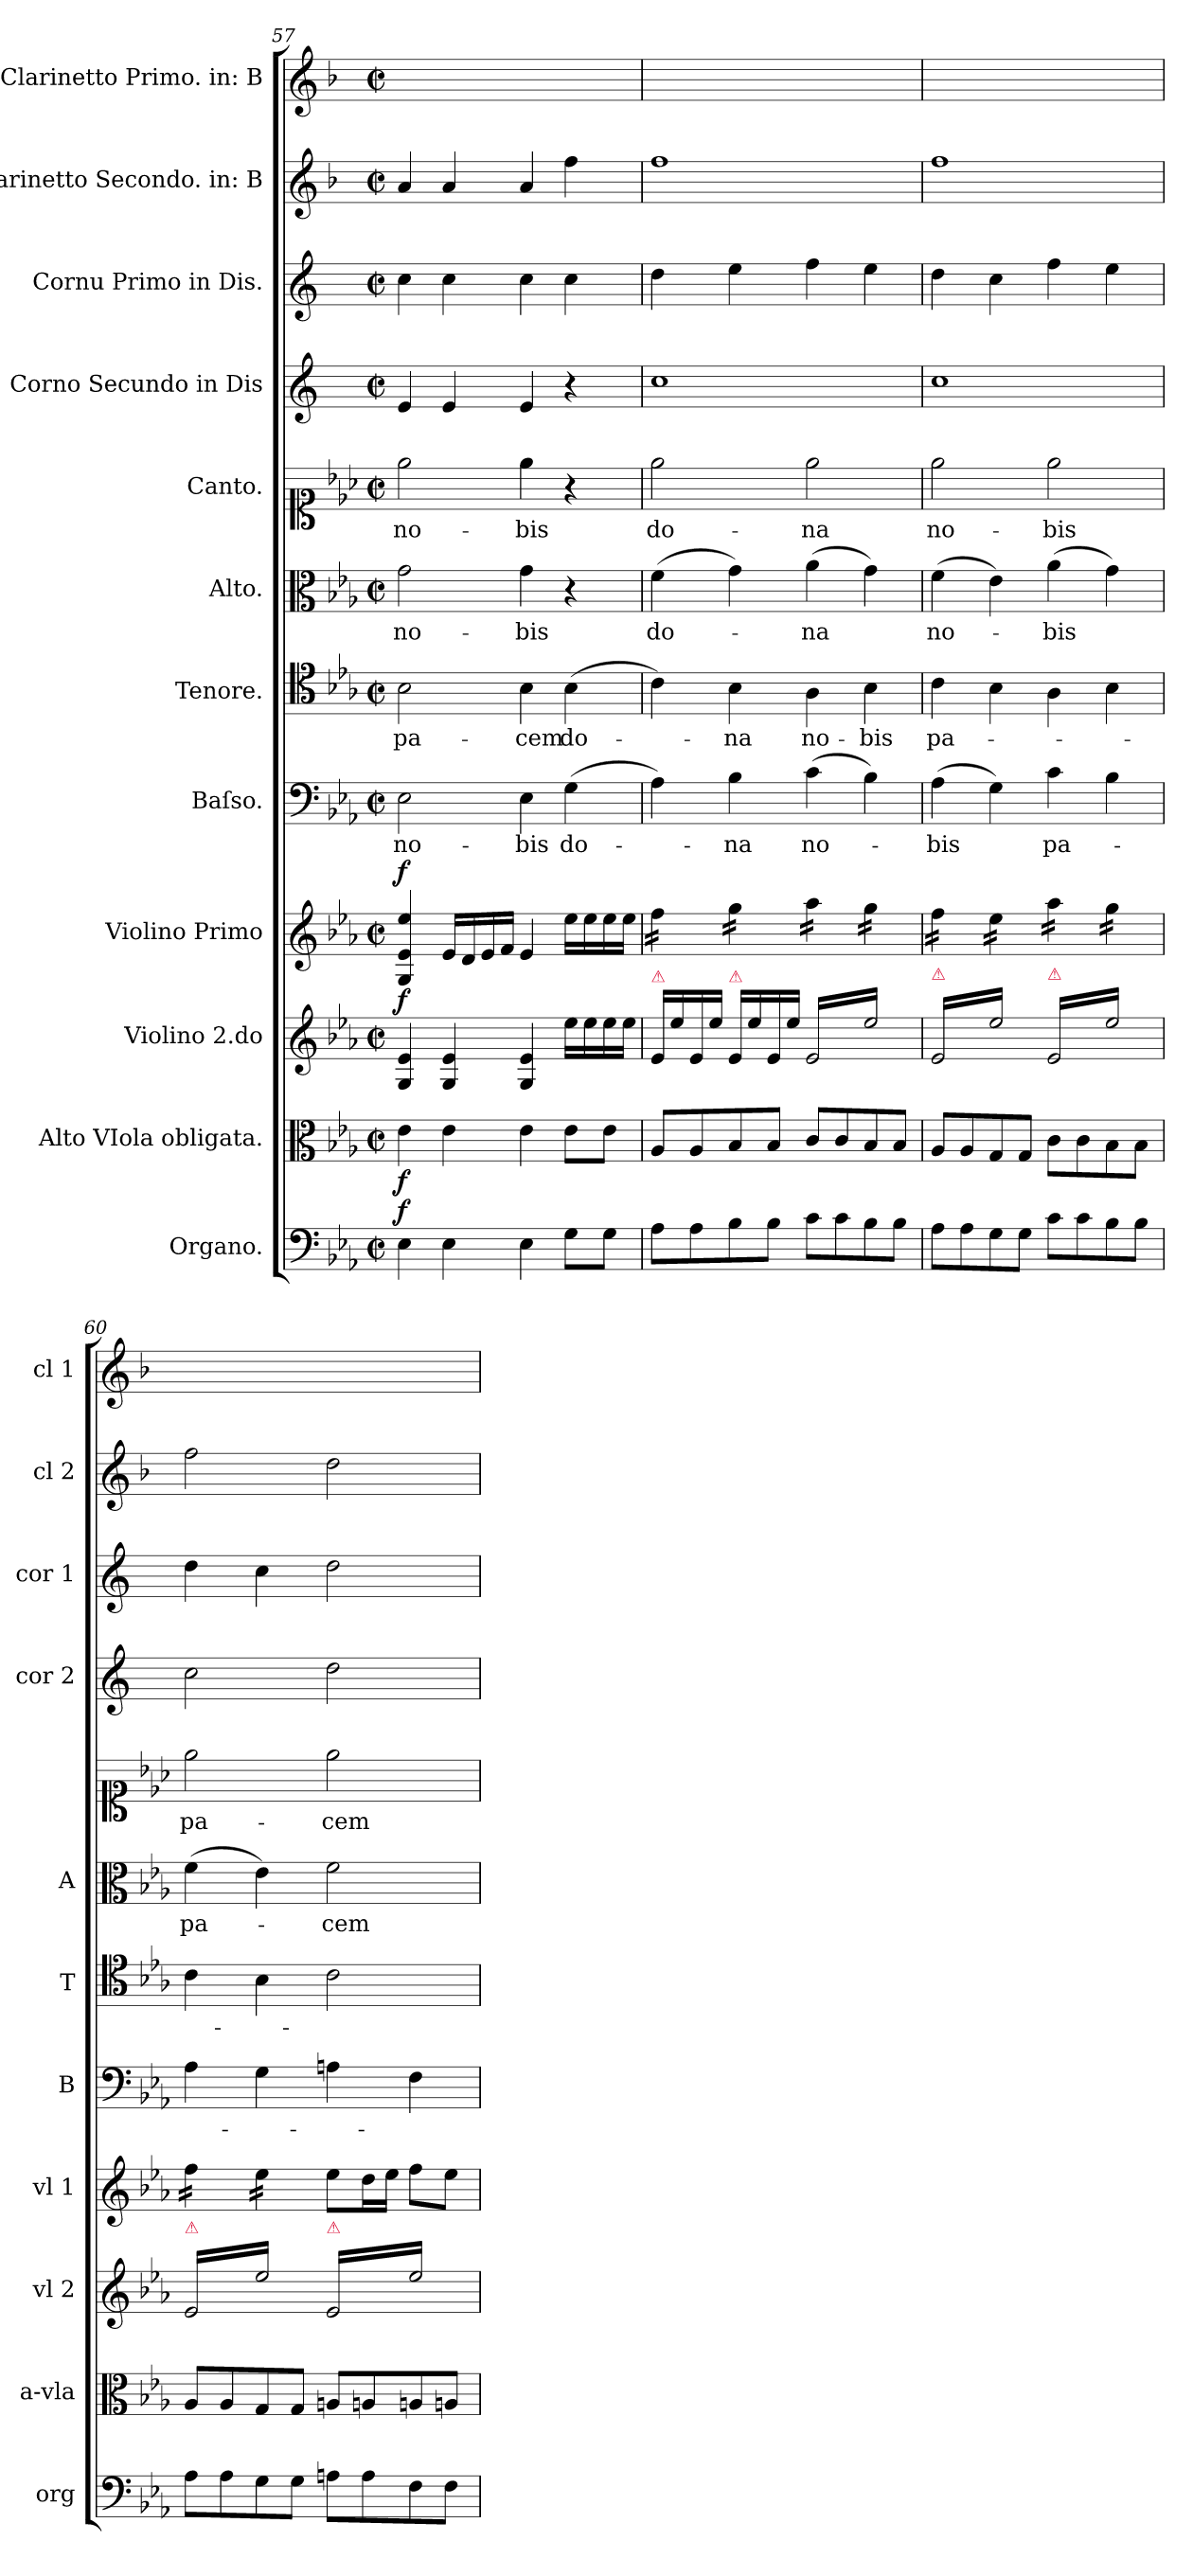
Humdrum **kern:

**kern	**dynam	**kern	**dynam	**kern	**dynam	**kern	**dynam	**kern	**text	**kern	**text	**kern	**text	**kern	**text	**kern	**kern	**kern	**kern
*part12	*part12	*part11	*part11	*part10	*part10	*part9	*part9	*part8	*part8	*part7	*part7	*part6	*part6	*part5	*part5	*part4	*part3	*part2	*part1
*staff12	*staff12	*staff11	*staff11	*staff10	*staff10	*staff9	*staff9	*staff8	*staff8	*staff7	*staff7	*staff6	*staff6	*staff5	*staff5	*staff4	*staff3	*staff2	*staff1
*I"Organo.	*	*I"Alto VIola obligata.	*	*I"Violino 2.do	*	*I"Violino Primo	*	*I"Baſso.	*	*I"Tenore.	*	*I"Alto.	*	*I"Canto.	*	*I"Corno Secundo in Dis	*I"Cornu Primo in Dis.	*I"Clarinetto Secondo. in: B	*I"Clarinetto Primo. in: B
*I'org	*	*I'a-vla	*	*I'vl 2	*	*I'vl 1	*	*I'B	*	*I'T	*	*I'A	*	*	*	*I'cor 2	*I'cor 1	*I'cl 2	*I'cl 1
*clefF4	*	*clefC3	*	*clefG2	*	*clefG2	*	*clefF4	*	*clefC4	*	*clefC3	*	*clefC1	*	*clefG2	*clefG2	*clefG2	*clefG2
*	*	*	*	*	*	*	*	*	*	*	*	*	*	*	*	*ITrd5c9	*ITrd5c9	*ITrd1c2	*ITrd1c2
*k[b-e-a-]	*	*k[b-e-a-]	*	*k[b-e-a-]	*	*k[b-e-a-]	*	*k[b-e-a-]	*	*k[b-e-a-]	*	*k[b-e-a-]	*	*k[b-e-a-]	*	*k[b-e-a-]	*k[b-e-a-]	*k[b-e-a-]	*k[b-e-a-]
*E-:	*	*E-:	*	*E-:	*	*E-:	*	*E-:	*	*E-:	*	*E-:	*	*E-:	*	*E-:	*E-:	*E-:	*E-:
*M2/2	*	*M2/2	*	*M2/2	*	*M2/2	*	*M2/2	*	*M2/2	*	*M2/2	*	*M2/2	*	*M2/2	*M2/2	*M2/2	*M2/2
*met(c|)	*	*met(c|)	*	*met(c|)	*	*met(c|)	*	*met(c|)	*	*met(c|)	*	*met(c|)	*	*met(c|)	*	*met(c|)	*met(c|)	*met(c|)	*met(c|)
=57	=57	=57	=57	=57	=57	=57	=57	=57	=57	=57	=57	=57	=57	=57	=57	=57	=57	=57	=57
!	!LO:DY:a	!	!	!	!LO:DY:a	!	!LO:DY:a	!	!	!	!	!	!	!	!	!	!	!	!
4E-\	f	4e-\	f	4G/ 4e-/	f	4G/ 4e-/ 4ee-/	f	2E-\	no-	2B-\	pa-	2g\	no-	2ee-\	no-	4G/	4e-\	4g/	1ryy
4E-\	.	4e-\	.	4G/ 4e-/	.	16e-/LL	.	.	.	.	.	.	.	.	.	4G/	4e-\	4g/	.
.	.	.	.	.	.	16d/	.	.	.	.	.	.	.	.	.	.	.	.	.
.	.	.	.	.	.	16e-/	.	.	.	.	.	.	.	.	.	.	.	.	.
.	.	.	.	.	.	16f/JJ	.	.	.	.	.	.	.	.	.	.	.	.	.
4E-\	.	4e-\	.	4G/ 4e-/	.	4e-/	.	4E-\	-bis	4B-\	-cem	4g\	-bis	4ee-\	-bis	4G/	4e-\	4g/	.
8G\L	.	8e-\L	.	16ee-\LL	.	16ee-\LL	.	(4G\	do-	(4B-\	do-	4r	.	4r	.	4r	4e-\	4ee-\	.
.	.	.	.	16ee-\	.	16ee-\	.	.	.	.	.	.	.	.	.	.	.	.	.
8G\J	.	8e-\J	.	16ee-\	.	16ee-\	.	.	.	.	.	.	.	.	.	.	.	.	.
.	.	.	.	16ee-\JJ	.	16ee-\JJ	.	.	.	.	.	.	.	.	.	.	.	.	.
=58	=58	=58	=58	=58	=58	=58	=58	=58	=58	=58	=58	=58	=58	=58	=58	=58	=58	=58	=58
!	!	!	!	!LO:TX:a:color=crimson:t=⚠	!	!	!	!	!	!	!	!	!	!	!	!	!	!	!
*	*	*	*	*	*	*tremolo	*	*	*	*	*	*	*	*	*	*	*	*	*
8A-\L	.	8A-/L	.	16e-/LL	.	16ff\LL	.	4A-\)	.	4c\)	.	(4f\	do-	2ee-\	do-	1e-	4f\	1ee-	1ryy
.	.	.	.	16ee-\	.	16ff\	.	.	.	.	.	.	.	.	.	.	.	.	.
8A-\	.	8A-/	.	16e-/	.	16ff\	.	.	.	.	.	.	.	.	.	.	.	.	.
.	.	.	.	16ee-\JJ	.	16ff\JJ	.	.	.	.	.	.	.	.	.	.	.	.	.
!	!	!	!	!LO:TX:a:color=crimson:t=⚠	!	!	!	!	!	!	!	!	!	!	!	!	!	!	!
8B-\	.	8B-/	.	16e-/LL	.	16gg\LL	.	4B-\	-na	4B-\	-na	4g\)	.	.	.	.	4g\	.	.
.	.	.	.	16ee-\	.	16gg\	.	.	.	.	.	.	.	.	.	.	.	.	.
8B-\J	.	8B-/J	.	16e-/	.	16gg\	.	.	.	.	.	.	.	.	.	.	.	.	.
.	.	.	.	16ee-\JJ	.	16gg\JJ	.	.	.	.	.	.	.	.	.	.	.	.	.
!	!	!	!	!LO:TX:a:color=crimson:t=⚠	!	!	!	!	!	!	!	!	!	!	!	!	!	!	!
*	*	*	*	*tremolo	*	*	*	*	*	*	*	*	*	*	*	*	*	*	*
8c\L	.	8c/L	.	16e-/LL	.	16aa-\LL	.	(4c\	no-	4A-\	no-	(4a-\	-na	2ee-\	-na	.	4a-\	.	.
.	.	.	.	16ee-/	.	16aa-\	.	.	.	.	.	.	.	.	.	.	.	.	.
8c\	.	8c/	.	16e-/	.	16aa-\	.	.	.	.	.	.	.	.	.	.	.	.	.
.	.	.	.	16ee-/	.	16aa-\JJ	.	.	.	.	.	.	.	.	.	.	.	.	.
8B-\	.	8B-/	.	16e-/	.	16gg\LL	.	4B-\)	.	4B-\	-bis	4g\)	.	.	.	.	4g\	.	.
.	.	.	.	16ee-/	.	16gg\	.	.	.	.	.	.	.	.	.	.	.	.	.
8B-\J	.	8B-/J	.	16e-/	.	16gg\	.	.	.	.	.	.	.	.	.	.	.	.	.
.	.	.	.	16ee-/JJ	.	16gg\JJ	.	.	.	.	.	.	.	.	.	.	.	.	.
=59	=59	=59	=59	=59	=59	=59	=59	=59	=59	=59	=59	=59	=59	=59	=59	=59	=59	=59	=59
!	!	!	!	!LO:TX:a:color=crimson:t=⚠	!	!	!	!	!	!	!	!	!	!	!	!	!	!	!
8A-\L	.	8A-/L	.	16e-/LL	.	16ff\LL	.	(4A-\	-bis	4c\	pa-	(4f\	no-	2ee-\	no-	1e-	4f\	1ee-	1ryy
.	.	.	.	16ee-/	.	16ff\	.	.	.	.	.	.	.	.	.	.	.	.	.
8A-\	.	8A-/	.	16e-/	.	16ff\	.	.	.	.	.	.	.	.	.	.	.	.	.
.	.	.	.	16ee-/	.	16ff\JJ	.	.	.	.	.	.	.	.	.	.	.	.	.
8G\	.	8G/	.	16e-/	.	16ee-\LL	.	4G\)	.	4B-\	.	4e-\)	.	.	.	.	4e-\	.	.
.	.	.	.	16ee-/	.	16ee-\	.	.	.	.	.	.	.	.	.	.	.	.	.
8G\J	.	8G/J	.	16e-/	.	16ee-\	.	.	.	.	.	.	.	.	.	.	.	.	.
.	.	.	.	16ee-/JJ	.	16ee-\JJ	.	.	.	.	.	.	.	.	.	.	.	.	.
!	!	!	!	!LO:TX:a:color=crimson:t=⚠	!	!	!	!	!	!	!	!	!	!	!	!	!	!	!
8c\L	.	8c\L	.	16e-/LL	.	16aa-\LL	.	4c\	pa-	4A-\	.	(4a-\	-bis	2ee-\	-bis	.	4a-\	.	.
.	.	.	.	16ee-/	.	16aa-\	.	.	.	.	.	.	.	.	.	.	.	.	.
8c\	.	8c\	.	16e-/	.	16aa-\	.	.	.	.	.	.	.	.	.	.	.	.	.
.	.	.	.	16ee-/	.	16aa-\JJ	.	.	.	.	.	.	.	.	.	.	.	.	.
8B-\	.	8B-\	.	16e-/	.	16gg\LL	.	4B-\	.	4B-\	.	4g\)	.	.	.	.	4g\	.	.
.	.	.	.	16ee-/	.	16gg\	.	.	.	.	.	.	.	.	.	.	.	.	.
8B-\J	.	8B-\J	.	16e-/	.	16gg\	.	.	.	.	.	.	.	.	.	.	.	.	.
.	.	.	.	16ee-/JJ	.	16gg\JJ	.	.	.	.	.	.	.	.	.	.	.	.	.
=60	=60	=60	=60	=60	=60	=60	=60	=60	=60	=60	=60	=60	=60	=60	=60	=60	=60	=60	=60
!	!	!	!	!LO:TX:a:color=crimson:t=⚠	!	!	!	!	!	!	!	!	!	!	!	!	!	!	!
8A-\L	.	8A-/L	.	16e-/LL	.	16ff\LL	.	4A-\	.	4c\	.	(4f\	pa-	2ee-\	pa-	2e-\	4f\	2ee-\	1ryy
.	.	.	.	16ee-/	.	16ff\	.	.	.	.	.	.	.	.	.	.	.	.	.
8A-\	.	8A-/	.	16e-/	.	16ff\	.	.	.	.	.	.	.	.	.	.	.	.	.
.	.	.	.	16ee-/	.	16ff\JJ	.	.	.	.	.	.	.	.	.	.	.	.	.
8G\	.	8G/	.	16e-/	.	16ee-\LL	.	4G\	.	4B-\	.	4e-\)	.	.	.	.	4e-\	.	.
.	.	.	.	16ee-/	.	16ee-\	.	.	.	.	.	.	.	.	.	.	.	.	.
8G\J	.	8G/J	.	16e-/	.	16ee-\	.	.	.	.	.	.	.	.	.	.	.	.	.
.	.	.	.	16ee-/JJ	.	16ee-\JJ	.	.	.	.	.	.	.	.	.	.	.	.	.
*	*	*	*	*	*	*Xtremolo	*	*	*	*	*	*	*	*	*	*	*	*	*
!	!	!	!	!LO:TX:a:color=crimson:t=⚠	!	!	!	!	!	!	!	!	!	!	!	!	!	!	!
8An\L	.	8An/L	.	16e-/LL	.	8ee-\L	.	4An\	.	2c\	.	2f\	-cem	2ee-\	-cem	2f\	2f\	2cc\	.
.	.	.	.	16ee-/	.	.	.	.	.	.	.	.	.	.	.	.	.	.	.
8A\	.	8An/	.	16e-/	.	16dd\L	.	.	.	.	.	.	.	.	.	.	.	.	.
.	.	.	.	16ee-/	.	16ee-\JJ	.	.	.	.	.	.	.	.	.	.	.	.	.
8F\	.	8An/	.	16e-/	.	8ff\L	.	4F\	.	.	.	.	.	.	.	.	.	.	.
.	.	.	.	16ee-/	.	.	.	.	.	.	.	.	.	.	.	.	.	.	.
8F\J	.	8An/J	.	16e-/	.	8ee-\J	.	.	.	.	.	.	.	.	.	.	.	.	.
.	.	.	.	16ee-/JJ	.	.	.	.	.	.	.	.	.	.	.	.	.	.	.
*	*	*	*	*Xtremolo	*	*	*	*	*	*	*	*	*	*	*	*	*	*	*
.	.	.	.	.	.	.	.	.	.	.	.	.	.	.	.	.	.	.	.
.	.	.	.	.	.	.	.	.	.	.	.	.	.	.	.	.	.	.	.
.	.	.	.	.	.	.	.	.	.	.	.	.	.	.	.	.	.	.	.
.	.	.	.	.	.	.	.	.	.	.	.	.	.	.	.	.	.	.	.
=	=	=	=	=	=	=	=	=	=	=	=	=	=	=	=	=	=	=	=
*-	*-	*-	*-	*-	*-	*-	*-	*-	*-	*-	*-	*-	*-	*-	*-	*-	*-	*-	*-
